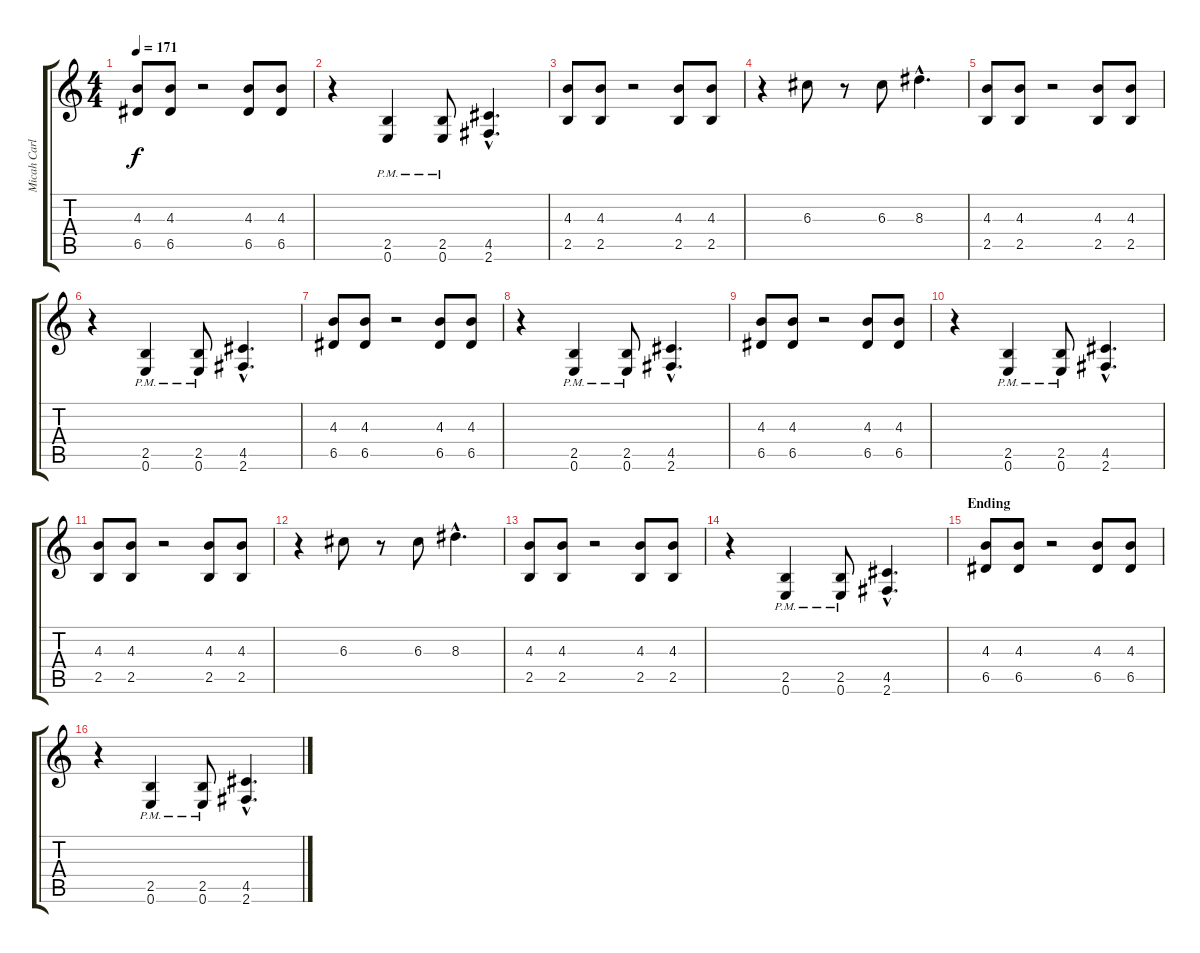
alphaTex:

\track ("Micah Carli (Guitar)" "Micah Carl") {instrument electricguitarjazz}
\staff {score tabs}
\tuning (E4 B3 G3 D3 A2 E2) {hide}
\ts (4 4)
\tempo 171
\clef g2
\ks c
(4.3 6.5).8{dy f} (4.3 6.5).8 r.2 (4.3 6.5).8 (4.3 6.5).8 |
r.4 (2.5{pm} 0.6{pm}).4 (2.5{pm} 0.6{pm}).8 (4.5{hac} 2.6{hac}).4{d} |
(4.3 2.5).8 (4.3 2.5).8 r.2 (4.3 2.5).8 (4.3 2.5).8 |
r.4 6.3.8 r.8 6.3.8 8.3{hac}.4{d} |
(4.3 2.5).8 (4.3 2.5).8 r.2 (4.3 2.5).8 (4.3 2.5).8 |
r.4 (2.5{pm} 0.6{pm}).4 (2.5{pm} 0.6{pm}).8 (4.5{hac} 2.6{hac}).4{d} |
(4.3 6.5).8 (4.3 6.5).8 r.2 (4.3 6.5).8 (4.3 6.5).8 |
r.4 (2.5{pm} 0.6{pm}).4 (2.5{pm} 0.6{pm}).8 (4.5{hac} 2.6{hac}).4{d} |
(4.3 6.5).8 (4.3 6.5).8 r.2 (4.3 6.5).8 (4.3 6.5).8 |
r.4 (2.5{pm} 0.6{pm}).4 (2.5{pm} 0.6{pm}).8 (4.5{hac} 2.6{hac}).4{d} |
(4.3 2.5).8 (4.3 2.5).8 r.2 (4.3 2.5).8 (4.3 2.5).8 |
r.4 6.3.8 r.8 6.3.8 8.3{hac}.4{d} |
(4.3 2.5).8 (4.3 2.5).8 r.2 (4.3 2.5).8 (4.3 2.5).8 |
r.4 (2.5{pm} 0.6{pm}).4 (2.5{pm} 0.6{pm}).8 (4.5{hac} 2.6{hac}).4{d} |
\section ("" "Ending")
(4.3 6.5).8 (4.3 6.5).8 r.2 (4.3 6.5).8 (4.3 6.5).8 |
r.4 (2.5{pm} 0.6{pm}).4 (2.5{pm} 0.6{pm}).8 (4.5{hac} 2.6{hac}).4{d}
